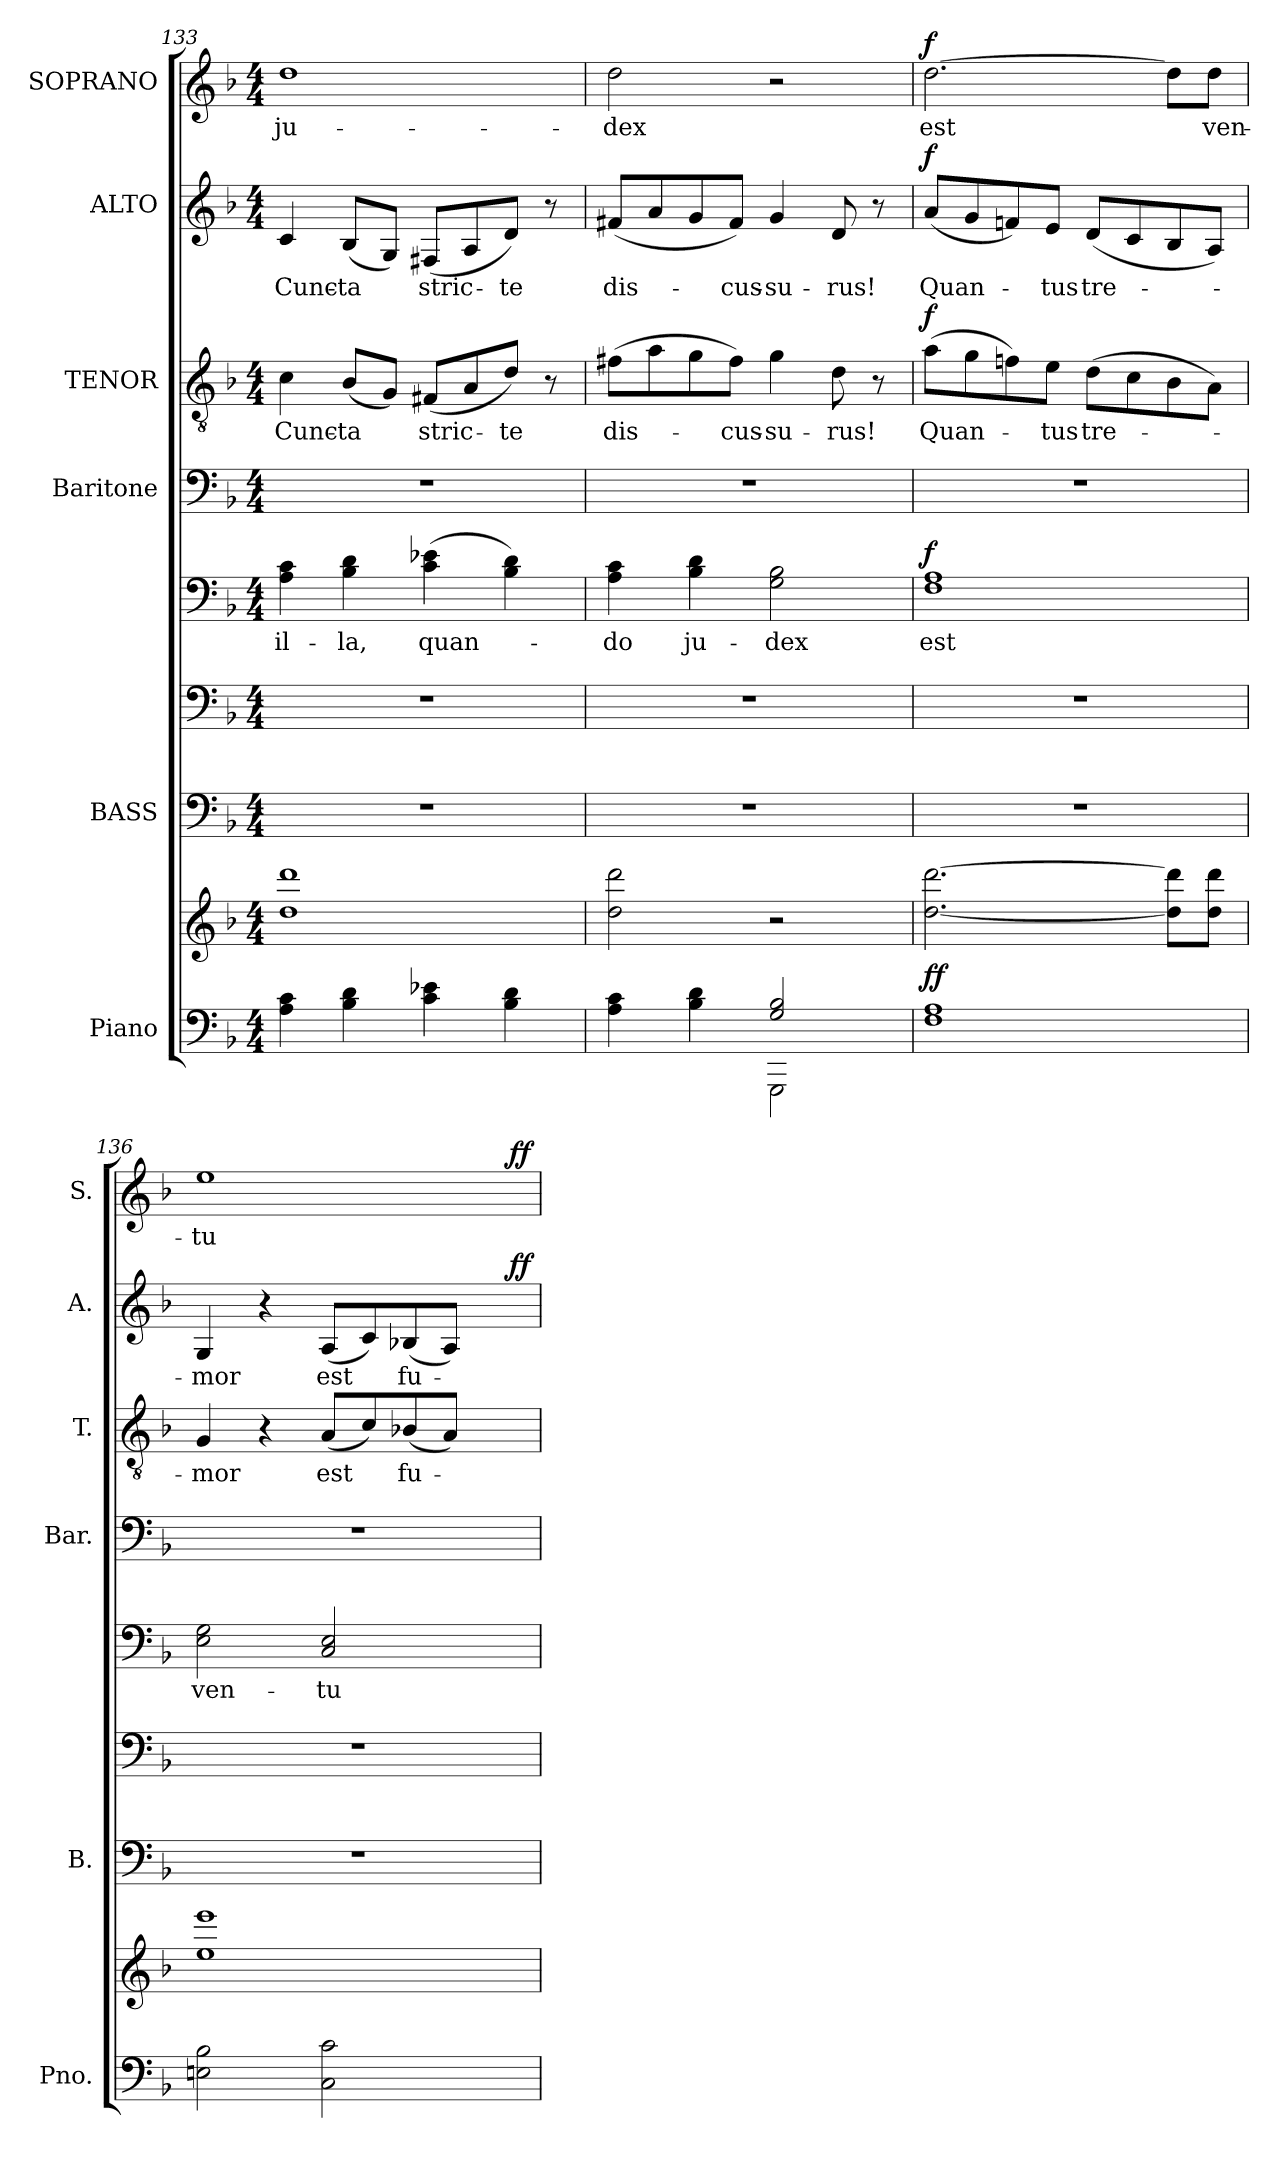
**kern	**kern	**dynam	**kern	**kern	**kern	**text	**dynam	**kern	**kern	**text	**dynam	**kern	**text	**dynam	**kern	**text	**dynam
*part6	*part6	*part6	*part5	*part5	*part5	*part5	*part5	*part4	*part3	*part3	*part3	*part2	*part2	*part2	*part1	*part1	*part1
*staff9	*staff8	*staff8/9	*staff7	*staff6	*staff5	*staff5	*staff5/6/7	*staff4	*staff3	*staff3	*staff3	*staff2	*staff2	*staff2	*staff1	*staff1	*staff1
*I"Piano	*	*	*I"BASS	*	*	*	*	*I"Baritone	*I"TENOR	*	*	*I"ALTO	*	*	*I"SOPRANO	*	*
*I'Pno.	*	*	*I'B.	*	*	*	*	*I'Bar.	*I'T.	*	*	*I'A.	*	*	*I'S.	*	*
*clefF4	*clefG2	*	*clefF4	*clefF4	*clefF4	*	*	*clefF4	*clefGv2	*	*	*clefG2	*	*	*clefG2	*	*
*	*	*	*	*	*	*	*	*	*ITrd7c12	*	*	*	*	*	*	*	*
*k[b-]	*k[b-]	*	*k[b-]	*k[b-]	*k[b-]	*	*	*k[b-]	*k[b-]	*	*	*k[b-]	*	*	*k[b-]	*	*
*F:	*F:	*	*F:	*F:	*F:	*	*	*F:	*F:	*	*	*F:	*	*	*F:	*	*
*M4/4	*M4/4	*	*M4/4	*M4/4	*M4/4	*	*	*M4/4	*M4/4	*	*	*M4/4	*	*	*M4/4	*	*
=133	=133	=133	=133	=133	=133	=133	=133	=133	=133	=133	=133	=133	=133	=133	=133	=133	=133
!	!	!	!	!	!	!LO:LY:b:color=#000000	!	!	!	!	!	!	!	!	!	!	!
!	!	!	!	!	!	!	!	!	!	!LO:LY:b:color=#000000	!	!	!	!	!	!	!
!	!	!	!	!	!	!	!	!	!	!	!	!	!LO:LY:b:color=#000000	!	!	!	!
!	!	!	!	!	!	!	!	!	!	!	!	!	!	!	!	!LO:LY:b:color=#000000	!
4Ai\ 4ci	1ddi 1dddi	.	1r	1r	4Ai\ 4ci	il-	.	1r	4Ci\	Cunc-	.	4ci/	Cunc-	.	1ddi	ju-	.
!	!	!	!	!	!	!LO:LY:b:color=#000000	!	!	!	!	!	!	!	!	!	!	!
!	!	!	!	!	!	!	!	!	!	!LO:LY:b:color=#000000	!	!	!	!	!	!	!
!	!	!	!	!	!	!	!	!	!	!	!	!	!LO:LY:b:color=#000000	!	!	!	!
4B-i\ 4di	.	.	.	.	4B-i\ 4di	-la,	.	.	(8BB-i/L	-ta	.	(8B-i/L	-ta	.	.	.	.
.	.	.	.	.	.	.	.	.	8GGi/J)	.	.	8Gi/J)	.	.	.	.	.
!	!	!	!	!	!	!LO:LY:b:color=#000000	!	!	!	!	!	!	!	!	!	!	!
!	!	!	!	!	!	!	!	!	!	!LO:LY:b:color=#000000	!	!	!	!	!	!	!
!	!	!	!	!	!	!	!	!	!	!	!	!	!LO:LY:b:color=#000000	!	!	!	!
4ci\ 4e-Xi	.	.	.	.	(4ci\ 4e-Xi	quan-	.	.	(8FF#Xi/L	stric-	.	(8F#Xi/L	stric-	.	.	.	.
.	.	.	.	.	.	.	.	.	8AAi/	.	.	8Ai/	.	.	.	.	.
!	!	!	!	!	!	!	!	!	!	!LO:LY:b:color=#000000	!	!	!	!	!	!	!
!	!	!	!	!	!	!	!	!	!	!	!	!	!LO:LY:b:color=#000000	!	!	!	!
4B-i\ 4di	.	.	.	.	4B-i\ 4di)	.	.	.	8Di/J)	-te	.	8di/J)	-te	.	.	.	.
.	.	.	.	.	.	.	.	.	8r	.	.	8r	.	.	.	.	.
=134	=134	=134	=134	=134	=134	=134	=134	=134	=134	=134	=134	=134	=134	=134	=134	=134	=134
*^	*	*	*	*	*	*	*	*	*	*	*	*	*	*	*	*	*
!	!	!	!	!	!	!	!LO:LY:b:color=#000000	!	!	!	!	!	!	!	!	!	!	!
!	!	!	!	!	!	!	!	!	!	!	!LO:LY:b:color=#000000	!	!	!	!	!	!	!
!	!	!	!	!	!	!	!	!	!	!	!	!	!	!LO:LY:b:color=#000000	!	!	!	!
!	!	!	!	!	!	!	!	!	!	!	!	!	!	!	!	!	!LO:LY:b:color=#000000	!
2ryy	4Ai\ 4ci	2ddi\ 2dddi	.	1r	1r	4Ai\ 4ci	-do	.	1r	(8F#Xi\L	dis-	.	(8f#Xi/L	dis-	.	2ddi\	-dex	.
.	.	.	.	.	.	.	.	.	.	8Ai\	.	.	8ai/	.	.	.	.	.
!	!	!	!	!	!	!	!LO:LY:b:color=#000000	!	!	!	!	!	!	!	!	!	!	!
.	4B-i\ 4di	.	.	.	.	4B-i\ 4di	ju-	.	.	8Gi\	.	.	8gi/	.	.	.	.	.
!	!	!	!	!	!	!	!	!	!	!	!LO:LY:b:color=#000000	!	!	!	!	!	!	!
!	!	!	!	!	!	!	!	!	!	!	!	!	!	!LO:LY:b:color=#000000	!	!	!	!
.	.	.	.	.	.	.	.	.	.	8F#i\J)	-cus-	.	8f#i/J)	-cus-	.	.	.	.
!	!	!	!	!	!	!	!LO:LY:b:color=#000000	!	!	!	!	!	!	!	!	!	!	!
!	!	!	!	!	!	!	!	!	!	!	!LO:LY:b:color=#000000	!	!	!	!	!	!	!
!	!	!	!	!	!	!	!	!	!	!	!	!	!	!LO:LY:b:color=#000000	!	!	!	!
2Gi/ 2B-i	2GGGi\	2r	.	.	.	2Gi\ 2B-i	-dex	.	.	4Gi\	-su-	.	4gi/	-su-	.	2r	.	.
!	!	!	!	!	!	!	!	!	!	!	!LO:LY:b:color=#000000	!	!	!	!	!	!	!
!	!	!	!	!	!	!	!	!	!	!	!	!	!	!LO:LY:b:color=#000000	!	!	!	!
.	.	.	.	.	.	.	.	.	.	8Di\	-rus!	.	8di/	-rus!	.	.	.	.
.	.	.	.	.	.	.	.	.	.	8r	.	.	8r	.	.	.	.	.
*v	*v	*	*	*	*	*	*	*	*	*	*	*	*	*	*	*	*	*
!!LO:PB:g=z
=135	=135	=135	=135	=135	=135	=135	=135	=135	=135	=135	=135	=135	=135	=135	=135	=135	=135
!	!	!	!	!	!	!LO:LY:b:color=#000000	!	!	!	!	!	!	!	!	!	!	!
!	!	!	!	!	!	!	!	!	!	!LO:LY:b:color=#000000	!	!	!	!	!	!	!
!	!	!	!	!	!	!	!	!	!	!	!	!	!LO:LY:b:color=#000000	!	!	!	!
!	!	!	!	!	!	!	!	!	!	!	!	!	!	!	!	!LO:LY:b:color=#000000	!
1Fi 1Ai	[2.ddi\ [2.dddi	f f	1r	1r	1Fi 1Ai	est	f	1r	(8Ai\L	Quan-	f	(8ai/L	Quan-	f	[2.ddi\	est	f
.	.	.	.	.	.	.	.	.	8Gi\	.	.	8gi/	.	.	.	.	.
.	.	.	.	.	.	.	.	.	8Fni\)	.	.	8fni/)	.	.	.	.	.
!	!	!	!	!	!	!	!	!	!	!LO:LY:b:color=#000000	!	!	!	!	!	!	!
!	!	!	!	!	!	!	!	!	!	!	!	!	!LO:LY:b:color=#000000	!	!	!	!
.	.	.	.	.	.	.	.	.	8Ei\J	-tus	.	8ei/J	-tus	.	.	.	.
!	!	!	!	!	!	!	!	!	!	!LO:LY:b:color=#000000	!	!	!	!	!	!	!
!	!	!	!	!	!	!	!	!	!	!	!	!	!LO:LY:b:color=#000000	!	!	!	!
.	.	.	.	.	.	.	.	.	(8Di\L	tre-	.	(8di/L	tre-	.	.	.	.
.	.	.	.	.	.	.	.	.	8Ci\	.	.	8ci/	.	.	.	.	.
.	8ddi\] 8dddi]L	.	.	.	.	.	.	.	8BB-i\	.	.	8B-i/	.	.	8ddi\L]	.	.
!	!	!	!	!	!	!	!	!	!	!	!	!	!	!	!	!LO:LY:b:color=#000000	!
.	8ddi\ 8dddiJ	.	.	.	.	.	.	.	8AAi\J)	.	.	8Ai/J)	.	.	8ddi\J	ven-	.
=136	=136	=136	=136	=136	=136	=136	=136	=136	=136	=136	=136	=136	=136	=136	=136	=136	=136
!	!	!	!	!	!	!LO:LY:b:color=#000000	!	!	!	!	!	!	!	!	!	!	!
!	!	!	!	!	!	!	!	!	!	!LO:LY:b:color=#000000	!	!	!	!	!	!	!
!	!	!	!	!	!	!	!	!	!	!	!	!	!LO:LY:b:color=#000000	!	!	!	!
!	!	!	!	!	!	!	!	!	!	!	!	!	!	!	!	!LO:LY:b:color=#000000	!
*	*	*	*	*	*	*	*	*	*	*	*	*^	*	*	*^	*	*
2Eni\ 2B-i	1eei 1eeei	.	1r	1r	2Ei\ 2Gi	ven-	.	1r	4GGi/	-mor	.	4Gi/	2ryy	-mor	.	1eei	2ryy	-tu-	.
.	.	.	.	.	.	.	.	.	4r	.	.	4r	.	.	.	.	.	.	.
!	!	!	!	!	!	!LO:LY:b:color=#000000	!	!	!	!	!	!	!	!	!	!	!	!	!
!	!	!	!	!	!	!	!	!	!	!LO:LY:b:color=#000000	!	!	!	!	!	!	!	!	!
!	!	!	!	!	!	!	!	!	!	!	!	!	!	!LO:LY:b:color=#000000	!	!	!	!	!
2Ci\ 2ci	.	.	.	.	2Ci/ 2Ei	-tu-	.	.	(8AAi/L	est	.	(8Ai/L	4ryy	est	.	.	4ryy	.	.
.	.	.	.	.	.	.	.	.	8Ci/)	.	.	8ci/)	.	.	.	.	.	.	.
!	!	!	!	!	!	!	!	!	!	!LO:LY:b:color=#000000	!	!	!	!	!	!	!	!	!
!	!	!	!	!	!	!	!	!	!	!	!	!	!	!LO:LY:b:color=#000000	!	!	!	!	!
.	.	.	.	.	.	.	.	.	(8BB-Xi/	fu-	.	(8B-Xi/	8ryy	fu-	.	.	8ryy	.	.
.	.	.	.	.	.	.	.	.	8AAi/J)	.	.	8Ai/J)	16ryy	.	.	.	16ryy	.	.
.	.	.	.	.	.	.	.	.	.	.	.	.	32ryy	.	.	.	32ryy	.	.
.	.	.	.	.	.	.	.	.	.	.	.	.	64ryy	.	.	.	64ryy	.	.
.	.	.	.	.	.	.	.	.	.	.	.	.	128...ryy	.	.	.	128...ryy	.	.
.	.	.	.	.	.	.	.	.	.	.	.	.	1024ryy	.	ff	.	1024ryy	.	ff
*	*	*	*	*	*	*	*	*	*	*	*	*v	*v	*	*	*	*	*	*
*	*	*	*	*	*	*	*	*	*	*	*	*	*	*	*v	*v	*	*
=	=	=	=	=	=	=	=	=	=	=	=	=	=	=	=	=	=
*-	*-	*-	*-	*-	*-	*-	*-	*-	*-	*-	*-	*-	*-	*-	*-	*-	*-
